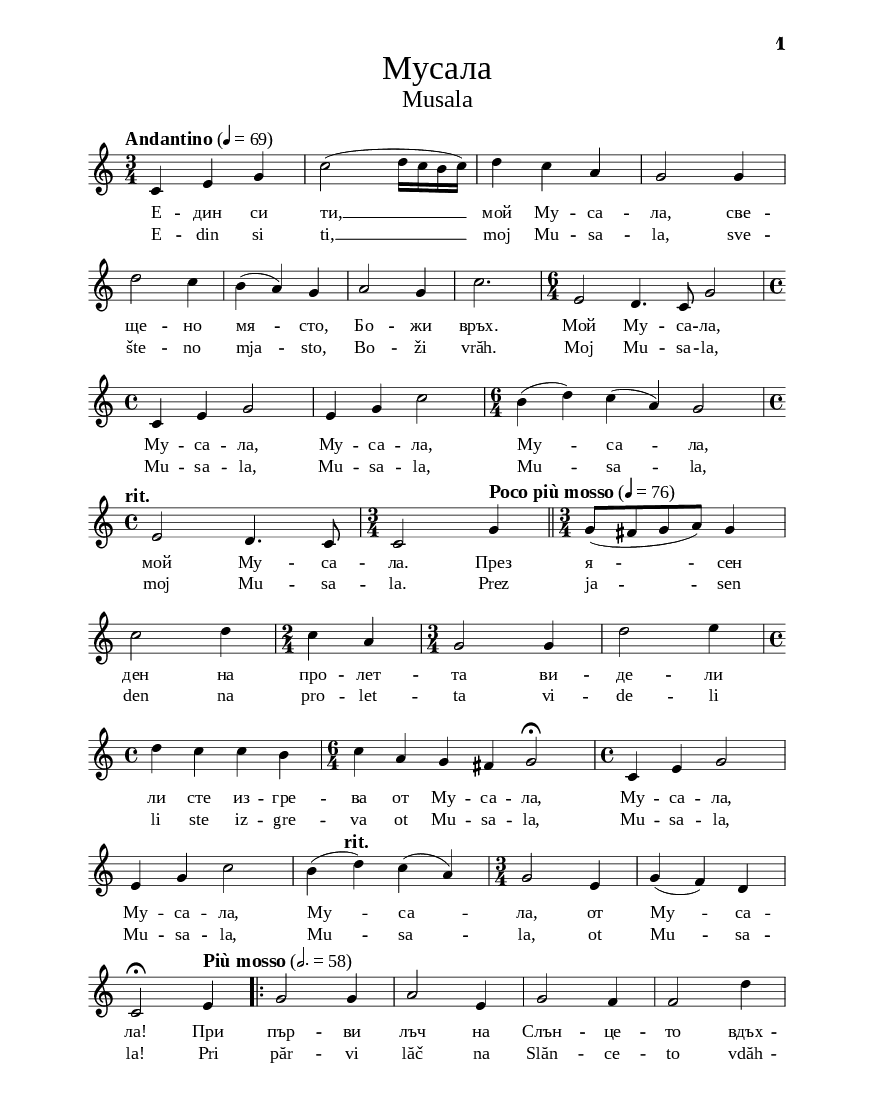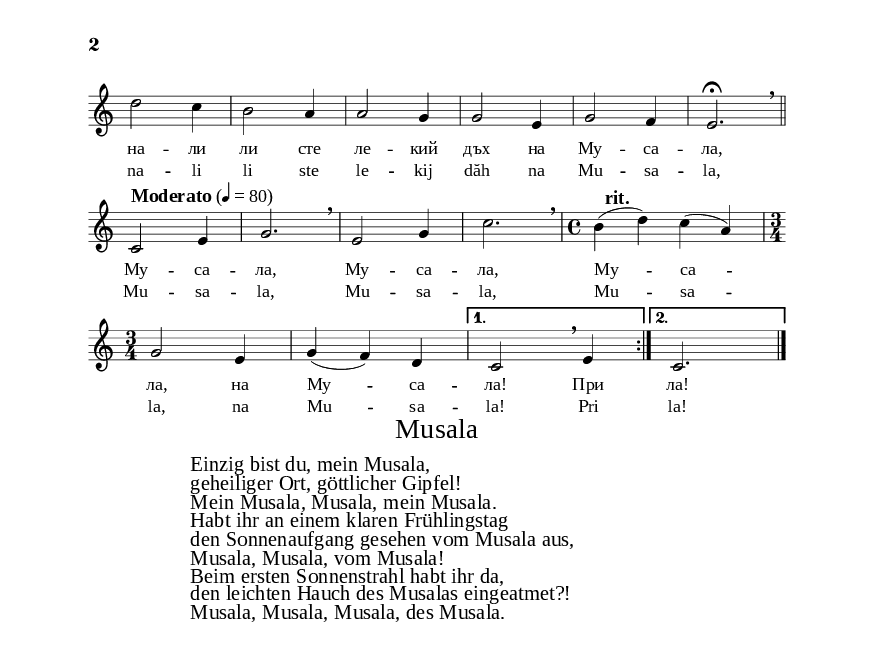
\version "2.24.3"

% include paper part and global functions
\include "include/globals.ily"

\bookpart {
  \label #'ref087
  \tocItem \markup "Мусала – Musala"

  \include "include/bookpart-paper.ily"
  \score {
    \include "include/score-layout.ily"

    \new Voice \absolute {
      \clef treble
      \key c \major
      \time 3/4
      \tempoFunc "Andantino" 4 "69"

      c'4 e'4 g'4 | c''2 ( d''16 c'' b' c'' ) |  d''4 c''4 a'4 | g'2 g'4 | \break
      
       d''2 c''4  |

      b'4 ( a'4 ) g'4 | a'2 g'4 | c''2.| \time 6/4 e'2 d'4. c'8 g'2 |  \break
      
      \time 4/4 c'4 e'4  g'2  |

      e'4 g'4 c''2 | 
      
      \time 6/4 b'4 ( d''4 ) c''4 ( a'4 ) g'2 \tempo "rit." | \break 
      
       \time 4/4 e'2 d'4. c'8 |  \time 3/4 c'2 \tempoFunc "Poco più mosso" 4 "76" g'4  | \bar "||"

      \time 3/4 

     
     
      g'8 ( fis'8 g'8 a'8 ) g'4 |  \break
      
      c''2 d''4 | \time 2/4 c''4 a'4 |\time 3/4 g'2 g'4 | d''2 e''4 |  \break

      \time 4/4 d''4 c'' c'' b' | \time 6/4 c''4 a' g' fis' g'2 \fermata | \time 4/4 c'4 e'4 g'2 | \break

      e'4 g'4 c''2  | \tempo "        rit." b'4 ( d''4 ) c''4 ( a'4 ) | \time 3/4 g'2 e'4 | g'4 ( f'4 ) d'4 | \break

      c'2\fermata

      \tempoFunc "Più mosso" 2. "58"

      e'4 | \repeat volta 2 {
      g'2 g'4 | a'2 e'4 | g'2 f'4 f'2 d''4 |\break

      d''2 c''4 | b'2 a'4 | a'2 g'4 | g'2 e'4 | g'2 f'4 | e'2.\fermata \breathe \bar "||" \break

     \tempoFunc "Moderato" 4 "80"



     c'2 e'4 | g'2. \breathe | e'2 g'4 | c''2. \breathe | \time 4/4 \tempo "        rit." b'4 ( d''4 ) c''4 ( a'4 ) \break

     \time 3/4 g'2 e'4 | g'4 ( f'4 ) d'4
   } \alternative { { c'2  \breathe e'4 } {c'2. } } \bar "|."

 }



    \addlyrics {
      Е -- дин си ти, __ мой Му -- са -- ла, све -- ще -- но

      мя -- сто, Бо -- жи връх.  Мой Му -- са -- ла, Му -- са -- ла,

      Му -- са -- ла, Му -- са -- ла, мой Му -- са -- ла.

      През я -- сен ден на про -- лет -- та ви -- де -- ли

      ли сте из -- гре -- ва от Му -- са -- ла,    Му -- са -- ла,

      Му -- са -- ла,  Му -- са -- ла,  от Му -- са -- ла! При пър -- ви

      лъч на Слън -- це -- то вдъх -- на -- ли ли сте ле -- кий дъх на Му -- са -- ла,

      Му -- са -- ла, Му -- са -- ла, Му -- са -- ла, на Му -- са -- ла! При ла!
    }
    \addlyrics {
      E -- din si ti, __ moj Mu -- sa -- la, sve -- šte -- no

      mja -- sto, Bo -- ži vrăh.  Moj Mu -- sa -- la, Mu -- sa -- la,

      Mu -- sa -- la, Mu -- sa -- la, moj Mu -- sa -- la.

      Prez ja -- sen den na pro -- let -- ta vi -- de -- li

      li ste iz -- gre -- va ot Mu -- sa -- la,    Mu -- sa -- la,

      Mu -- sa -- la,  Mu -- sa -- la,  ot Mu -- sa -- la! Pri păr -- vi

      lăč na Slăn -- ce -- to vdăh -- na -- li li ste le -- kij dăh na Mu -- sa -- la,

      Mu -- sa -- la, Mu -- sa -- la, Mu -- sa -- la, na Mu -- sa -- la! Pri la!
    }

    \header {
      title = \titleFunc "Мусала" "Musala"
    }

    \midi{}

  } % score

  
  


  % include foreign translation(s) of the song
  \version "2.24.3"

\markup \fill-line { \fontsize #deTitleFontSize  "Musala" }
\markup \null
\markup \null
\markup \fontsize #deCoupletFontSize {
  \hspace #14
  \override #`(baseline-skip . ,deCoupletBaselineSkip)

\column {
\line { Einzig bist du, mein Musala,}

\line { geheiliger Ort, göttlicher Gipfel!}

\line { Mein Musala, Musala, mein Musala.}
\line {""}

\line { Habt ihr an einem klaren Frühlingstag } 

\line {den Sonnenaufgang gesehen vom Musala aus,}

 \line {Musala, Musala, vom Musala!}
\line {""}

\line { Beim ersten Sonnenstrahl habt ihr da, }

\line { den leichten Hauch des Musalas eingeatmet?! }

 \line { Musala, Musala, Musala, des Musala.}

    }
}


} % bookpart
